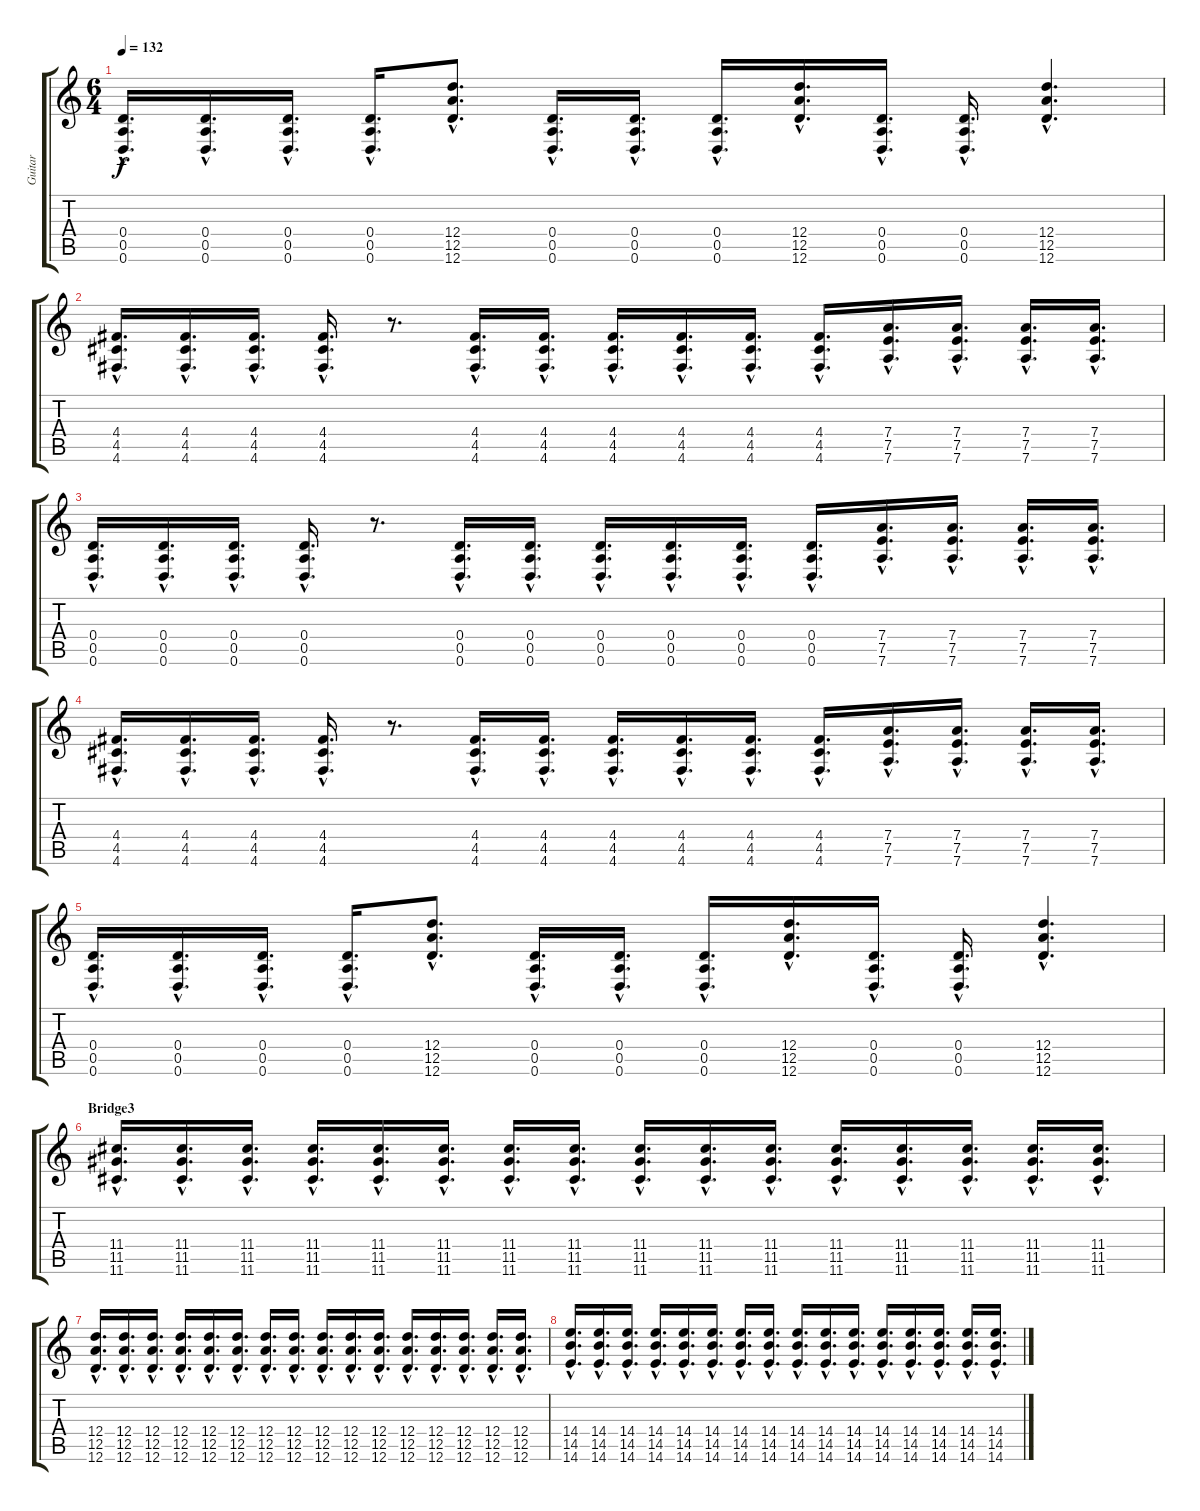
\track ("Guitar" "Guitar") {instrument distortionguitar}
\staff {score tabs}
\tuning (E4 B3 G3 D3 A2 D2) {hide}
\ts (6 4)
\tempo 132
\clef g2
\ks c
(0.4{hac} 0.5{hac} 0.6{hac}).16{d dy f} (0.4{hac} 0.5{hac} 0.6{hac}).16{d} (0.4{hac} 0.5{hac} 0.6{hac}).16{d} (0.4{hac} 0.5{hac} 0.6{hac}).16{d} (12.4{hac} 12.5{hac} 12.6{hac}).8{d} (0.4{hac} 0.5{hac} 0.6{hac}).16{d} (0.4{hac} 0.5{hac} 0.6{hac}).16{d} (0.4{hac} 0.5{hac} 0.6{hac}).16{d} (12.4{hac} 12.5{hac} 12.6{hac}).16{d} (0.4{hac} 0.5{hac} 0.6{hac}).16{d} (0.4{hac} 0.5{hac} 0.6{hac}).16{d} (12.4{hac} 12.5{hac} 12.6{hac}).4{d} |
(4.4{hac} 4.5{hac} 4.6{hac}).16{d} (4.4{hac} 4.5{hac} 4.6{hac}).16{d} (4.4{hac} 4.5{hac} 4.6{hac}).16{d} (4.4{hac} 4.5{hac} 4.6{hac}).16{d} r.8{d} (4.4{hac} 4.5{hac} 4.6{hac}).16{d} (4.4{hac} 4.5{hac} 4.6{hac}).16{d} (4.4{hac} 4.5{hac} 4.6{hac}).16{d} (4.4{hac} 4.5{hac} 4.6{hac}).16{d} (4.4{hac} 4.5{hac} 4.6{hac}).16{d} (4.4{hac} 4.5{hac} 4.6{hac}).16{d} (7.4{hac} 7.5{hac} 7.6{hac}).16{d} (7.4{hac} 7.5{hac} 7.6{hac}).16{d} (7.4{hac} 7.5{hac} 7.6{hac}).16{d} (7.4{hac} 7.5{hac} 7.6{hac}).16{d} |
(0.4{hac} 0.5{hac} 0.6{hac}).16{d} (0.4{hac} 0.5{hac} 0.6{hac}).16{d} (0.4{hac} 0.5{hac} 0.6{hac}).16{d} (0.4{hac} 0.5{hac} 0.6{hac}).16{d} r.8{d} (0.4{hac} 0.5{hac} 0.6{hac}).16{d} (0.4{hac} 0.5{hac} 0.6{hac}).16{d} (0.4{hac} 0.5{hac} 0.6{hac}).16{d} (0.4{hac} 0.5{hac} 0.6{hac}).16{d} (0.4{hac} 0.5{hac} 0.6{hac}).16{d} (0.4{hac} 0.5{hac} 0.6{hac}).16{d} (7.4{hac} 7.5{hac} 7.6{hac}).16{d} (7.4{hac} 7.5{hac} 7.6{hac}).16{d} (7.4{hac} 7.5{hac} 7.6{hac}).16{d} (7.4{hac} 7.5{hac} 7.6{hac}).16{d} |
(4.4{hac} 4.5{hac} 4.6{hac}).16{d} (4.4{hac} 4.5{hac} 4.6{hac}).16{d} (4.4{hac} 4.5{hac} 4.6{hac}).16{d} (4.4{hac} 4.5{hac} 4.6{hac}).16{d} r.8{d} (4.4{hac} 4.5{hac} 4.6{hac}).16{d} (4.4{hac} 4.5{hac} 4.6{hac}).16{d} (4.4{hac} 4.5{hac} 4.6{hac}).16{d} (4.4{hac} 4.5{hac} 4.6{hac}).16{d} (4.4{hac} 4.5{hac} 4.6{hac}).16{d} (4.4{hac} 4.5{hac} 4.6{hac}).16{d} (7.4{hac} 7.5{hac} 7.6{hac}).16{d} (7.4{hac} 7.5{hac} 7.6{hac}).16{d} (7.4{hac} 7.5{hac} 7.6{hac}).16{d} (7.4{hac} 7.5{hac} 7.6{hac}).16{d} |
(0.4{hac} 0.5{hac} 0.6{hac}).16{d} (0.4{hac} 0.5{hac} 0.6{hac}).16{d} (0.4{hac} 0.5{hac} 0.6{hac}).16{d} (0.4{hac} 0.5{hac} 0.6{hac}).16{d} (12.4{hac} 12.5{hac} 12.6{hac}).8{d} (0.4{hac} 0.5{hac} 0.6{hac}).16{d} (0.4{hac} 0.5{hac} 0.6{hac}).16{d} (0.4{hac} 0.5{hac} 0.6{hac}).16{d} (12.4{hac} 12.5{hac} 12.6{hac}).16{d} (0.4{hac} 0.5{hac} 0.6{hac}).16{d} (0.4{hac} 0.5{hac} 0.6{hac}).16{d} (12.4{hac} 12.5{hac} 12.6{hac}).4{d} |
\section ("" "Bridge3")
(11.4{hac} 11.5{hac} 11.6{hac}).16{d} (11.4{hac} 11.5{hac} 11.6{hac}).16{d} (11.4{hac} 11.5{hac} 11.6{hac}).16{d} (11.4{hac} 11.5{hac} 11.6{hac}).16{d} (11.4{hac} 11.5{hac} 11.6{hac}).16{d} (11.4{hac} 11.5{hac} 11.6{hac}).16{d} (11.4{hac} 11.5{hac} 11.6{hac}).16{d} (11.4{hac} 11.5{hac} 11.6{hac}).16{d} (11.4{hac} 11.5{hac} 11.6{hac}).16{d} (11.4{hac} 11.5{hac} 11.6{hac}).16{d} (11.4{hac} 11.5{hac} 11.6{hac}).16{d} (11.4{hac} 11.5{hac} 11.6{hac}).16{d} (11.4{hac} 11.5{hac} 11.6{hac}).16{d} (11.4{hac} 11.5{hac} 11.6{hac}).16{d} (11.4{hac} 11.5{hac} 11.6{hac}).16{d} (11.4{hac} 11.5{hac} 11.6{hac}).16{d} |
(12.4{hac} 12.5{hac} 12.6{hac}).16{d} (12.4{hac} 12.5{hac} 12.6{hac}).16{d} (12.4{hac} 12.5{hac} 12.6{hac}).16{d} (12.4{hac} 12.5{hac} 12.6{hac}).16{d} (12.4{hac} 12.5{hac} 12.6{hac}).16{d} (12.4{hac} 12.5{hac} 12.6{hac}).16{d} (12.4{hac} 12.5{hac} 12.6{hac}).16{d} (12.4{hac} 12.5{hac} 12.6{hac}).16{d} (12.4{hac} 12.5{hac} 12.6{hac}).16{d} (12.4{hac} 12.5{hac} 12.6{hac}).16{d} (12.4{hac} 12.5{hac} 12.6{hac}).16{d} (12.4{hac} 12.5{hac} 12.6{hac}).16{d} (12.4{hac} 12.5{hac} 12.6{hac}).16{d} (12.4{hac} 12.5{hac} 12.6{hac}).16{d} (12.4{hac} 12.5{hac} 12.6{hac}).16{d} (12.4{hac} 12.5{hac} 12.6{hac}).16{d} |
(14.4{hac} 14.5{hac} 14.6{hac}).16{d} (14.4{hac} 14.5{hac} 14.6{hac}).16{d} (14.4{hac} 14.5{hac} 14.6{hac}).16{d} (14.4{hac} 14.5{hac} 14.6{hac}).16{d} (14.4{hac} 14.5{hac} 14.6{hac}).16{d} (14.4{hac} 14.5{hac} 14.6{hac}).16{d} (14.4{hac} 14.5{hac} 14.6{hac}).16{d} (14.4{hac} 14.5{hac} 14.6{hac}).16{d} (14.4{hac} 14.5{hac} 14.6{hac}).16{d} (14.4{hac} 14.5{hac} 14.6{hac}).16{d} (14.4{hac} 14.5{hac} 14.6{hac}).16{d} (14.4{hac} 14.5{hac} 14.6{hac}).16{d} (14.4{hac} 14.5{hac} 14.6{hac}).16{d} (14.4{hac} 14.5{hac} 14.6{hac}).16{d} (14.4{hac} 14.5{hac} 14.6{hac}).16{d} (14.4{hac} 14.5{hac} 14.6{hac}).16{d}
